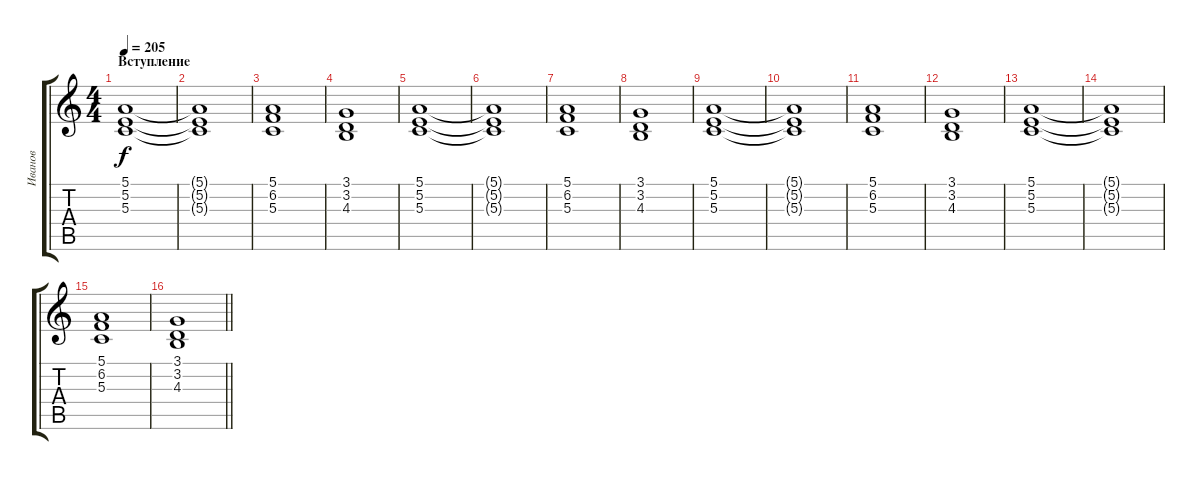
\track ("Иванов" "Иванов") {instrument stringensemble1}
\staff {score tabs}
\tuning (E4 B3 G3 D3 A2 E2) {hide}
\ts (4 4)
\section ("" "Вступление")
\tempo 205
\clef g2
\ks c
(5.1 5.2 5.3).1{dy f instrument stringensemble1} |
(5.1{t} 5.2{t} 5.3{t}).1 |
(5.1 6.2 5.3).1 |
(3.1 3.2 4.3).1 |
(5.1 5.2 5.3).1 |
(5.1{t} 5.2{t} 5.3{t}).1 |
(5.1 6.2 5.3).1 |
(3.1 3.2 4.3).1 |
(5.1 5.2 5.3).1 |
(5.1{t} 5.2{t} 5.3{t}).1 |
(5.1 6.2 5.3).1 |
(3.1 3.2 4.3).1 |
(5.1 5.2 5.3).1 |
(5.1{t} 5.2{t} 5.3{t}).1 |
(5.1 6.2 5.3).1 |
\barLineRight lightlight
(3.1 3.2 4.3).1
